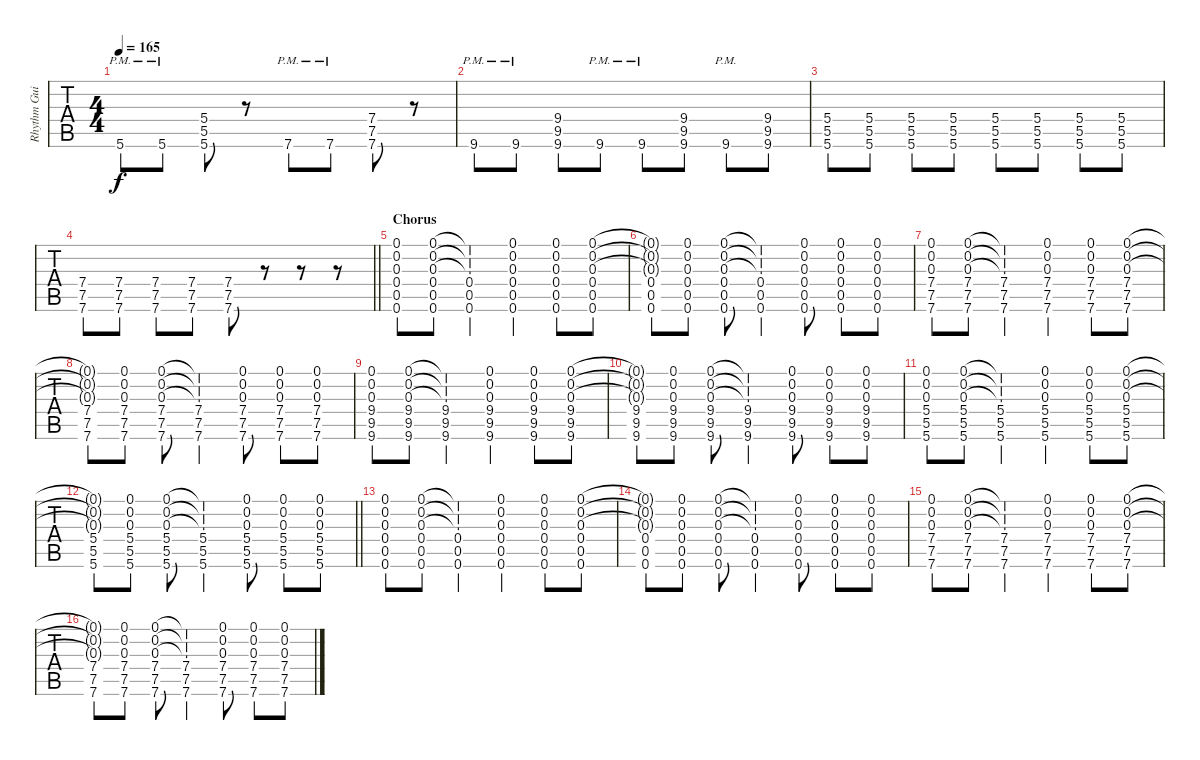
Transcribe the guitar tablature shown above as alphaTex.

\track ("Rhythm Guitar" "Rhythm Gui") {instrument overdrivenguitar}
\staff {tabs}
\tuning (D4 A3 Gb3 D3 A2 D2) {hide}
\ts (4 4)
\tempo 165
\clef g2
\ks eminor
5.6{pm}.8{dy f} 5.6{pm}.8 (5.4 5.5 5.6).8 r.8 7.6{pm}.8 7.6{pm}.8 (7.4 7.5 7.6).8 r.8 |
9.6{pm}.8 9.6{pm}.8 (9.4 9.5 9.6).8 9.6{pm}.8 9.6{pm}.8 (9.4 9.5 9.6).8 9.6{pm}.8 (9.4 9.5 9.6).8 |
(5.4 5.5 5.6).8 (5.4 5.5 5.6).8 (5.4 5.5 5.6).8 (5.4 5.5 5.6).8 (5.4 5.5 5.6).8 (5.4 5.5 5.6).8 (5.4 5.5 5.6).8 (5.4 5.5 5.6).8 |
\barLineRight lightlight
(7.4 7.5 7.6).8 (7.4 7.5 7.6).8 (7.4 7.5 7.6).8 (7.4 7.5 7.6).8 (7.4 7.5 7.6).8 r.8 r.8 r.8 |
\section ("" "Chorus")
(0.1 0.2 0.3 0.4 0.5 0.6).8 (0.1 0.2 0.3 0.4 0.5 0.6).8 (0.1{t} 0.2{t} 0.3{t} 0.4 0.5 0.6).4 (0.1 0.2 0.3 0.4 0.5 0.6).4 (0.1 0.2 0.3 0.4 0.5 0.6).8 (0.1 0.2 0.3 0.4 0.5 0.6).8 |
(0.1{t} 0.2{t} 0.3{t} 0.4 0.5 0.6).8 (0.1 0.2 0.3 0.4 0.5 0.6).8 (0.1 0.2 0.3 0.4 0.5 0.6).8 (0.1{t} 0.2{t} 0.3{t} 0.4 0.5 0.6).4 (0.1 0.2 0.3 0.4 0.5 0.6).8 (0.1 0.2 0.3 0.4 0.5 0.6).8 (0.1 0.2 0.3 0.4 0.5 0.6).8 |
(0.1 0.2 0.3 7.4 7.5 7.6).8 (0.1 0.2 0.3 7.4 7.5 7.6).8 (0.1{t} 0.2{t} 0.3{t} 7.4 7.5 7.6).4 (0.1 0.2 0.3 7.4 7.5 7.6).4 (0.1 0.2 0.3 7.4 7.5 7.6).8 (0.1 0.2 0.3 7.4 7.5 7.6).8 |
(0.1{t} 0.2{t} 0.3{t} 7.4 7.5 7.6).8 (0.1 0.2 0.3 7.4 7.5 7.6).8 (0.1 0.2 0.3 7.4 7.5 7.6).8 (0.1{t} 0.2{t} 0.3{t} 7.4 7.5 7.6).4 (0.1 0.2 0.3 7.4 7.5 7.6).8 (0.1 0.2 0.3 7.4 7.5 7.6).8 (0.1 0.2 0.3 7.4 7.5 7.6).8 |
(0.1 0.2 0.3 9.4 9.5 9.6).8 (0.1 0.2 0.3 9.4 9.5 9.6).8 (0.1{t} 0.2{t} 0.3{t} 9.4 9.5 9.6).4 (0.1 0.2 0.3 9.4 9.5 9.6).4 (0.1 0.2 0.3 9.4 9.5 9.6).8 (0.1 0.2 0.3 9.4 9.5 9.6).8 |
(0.1{t} 0.2{t} 0.3{t} 9.4 9.5 9.6).8 (0.1 0.2 0.3 9.4 9.5 9.6).8 (0.1 0.2 0.3 9.4 9.5 9.6).8 (0.1{t} 0.2{t} 0.3{t} 9.4 9.5 9.6).4 (0.1 0.2 0.3 9.4 9.5 9.6).8 (0.1 0.2 0.3 9.4 9.5 9.6).8 (0.1 0.2 0.3 9.4 9.5 9.6).8 |
(0.1 0.2 0.3 5.4 5.5 5.6).8 (0.1 0.2 0.3 5.4 5.5 5.6).8 (0.1{t} 0.2{t} 0.3{t} 5.4 5.5 5.6).4 (0.1 0.2 0.3 5.4 5.5 5.6).4 (0.1 0.2 0.3 5.4 5.5 5.6).8 (0.1 0.2 0.3 5.4 5.5 5.6).8 |
\barLineRight lightlight
(0.1{t} 0.2{t} 0.3{t} 5.4 5.5 5.6).8 (0.1 0.2 0.3 5.4 5.5 5.6).8 (0.1 0.2 0.3 5.4 5.5 5.6).8 (0.1{t} 0.2{t} 0.3{t} 5.4 5.5 5.6).4 (0.1 0.2 0.3 5.4 5.5 5.6).8 (0.1 0.2 0.3 5.4 5.5 5.6).8 (0.1 0.2 0.3 5.4 5.5 5.6).8 |
(0.1 0.2 0.3 0.4 0.5 0.6).8 (0.1 0.2 0.3 0.4 0.5 0.6).8 (0.1{t} 0.2{t} 0.3{t} 0.4 0.5 0.6).4 (0.1 0.2 0.3 0.4 0.5 0.6).4 (0.1 0.2 0.3 0.4 0.5 0.6).8 (0.1 0.2 0.3 0.4 0.5 0.6).8 |
(0.1{t} 0.2{t} 0.3{t} 0.4 0.5 0.6).8 (0.1 0.2 0.3 0.4 0.5 0.6).8 (0.1 0.2 0.3 0.4 0.5 0.6).8 (0.1{t} 0.2{t} 0.3{t} 0.4 0.5 0.6).4 (0.1 0.2 0.3 0.4 0.5 0.6).8 (0.1 0.2 0.3 0.4 0.5 0.6).8 (0.1 0.2 0.3 0.4 0.5 0.6).8 |
(0.1 0.2 0.3 7.4 7.5 7.6).8 (0.1 0.2 0.3 7.4 7.5 7.6).8 (0.1{t} 0.2{t} 0.3{t} 7.4 7.5 7.6).4 (0.1 0.2 0.3 7.4 7.5 7.6).4 (0.1 0.2 0.3 7.4 7.5 7.6).8 (0.1 0.2 0.3 7.4 7.5 7.6).8 |
(0.1{t} 0.2{t} 0.3{t} 7.4 7.5 7.6).8 (0.1 0.2 0.3 7.4 7.5 7.6).8 (0.1 0.2 0.3 7.4 7.5 7.6).8 (0.1{t} 0.2{t} 0.3{t} 7.4 7.5 7.6).4 (0.1 0.2 0.3 7.4 7.5 7.6).8 (0.1 0.2 0.3 7.4 7.5 7.6).8 (0.1 0.2 0.3 7.4 7.5 7.6).8
